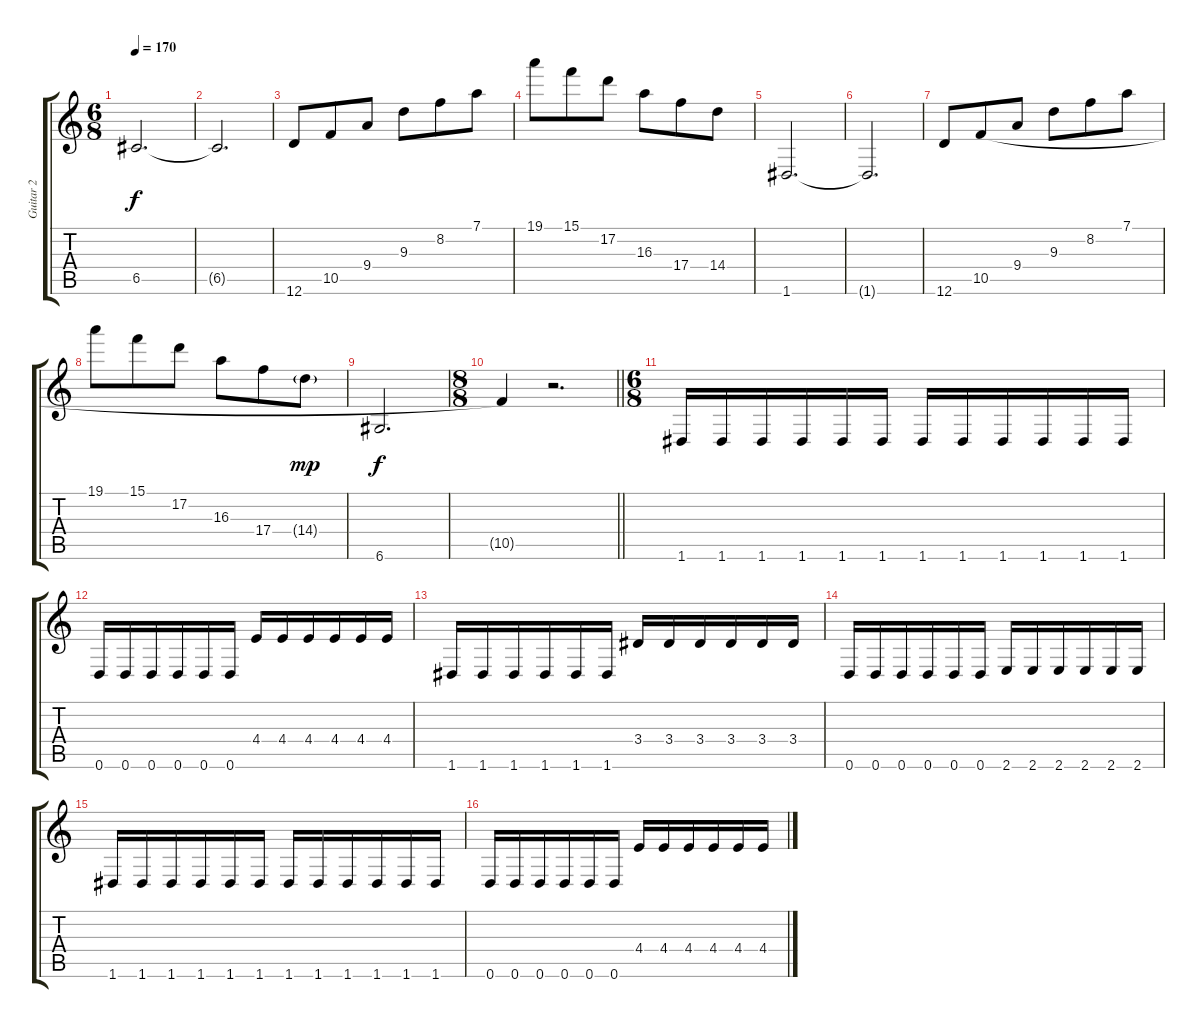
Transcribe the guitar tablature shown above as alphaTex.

\track ("Guitar 2" "Guitar 2") {instrument distortionguitar}
\staff {score tabs}
\tuning (D4 A3 F3 C3 G2 D2) {hide}
\ts (6 8)
\tempo 170
\clef g2
\ks c
6.5.2{d dy f} |
6.5{t}.2{d} |
12.6.8 10.5.8 9.4.8 9.3.8 8.2.8 7.1.8 |
19.1.8 15.1.8 17.2.8 16.3.8 17.4.8 14.4.8 |
1.6.2{d} |
1.6{t}.2{d} |
12.6.8 10.5.8 9.4.8 9.3.8 8.2.8 7.1.8 |
19.1.8 15.1.8 17.2.8 16.3.8 17.4.8 14.4{g}.8{dy mp} |
6.6.2{d dy f} |
\ts (8 8)
\barLineRight lightlight
10.5{t}.4 r.2{d} |
\ts (6 8)
1.6.16 1.6.16 1.6.16 1.6.16 1.6.16 1.6.16 1.6.16 1.6.16 1.6.16 1.6.16 1.6.16 1.6.16 |
0.6.16 0.6.16 0.6.16 0.6.16 0.6.16 0.6.16 4.4.16 4.4.16 4.4.16 4.4.16 4.4.16 4.4.16 |
1.6.16 1.6.16 1.6.16 1.6.16 1.6.16 1.6.16 3.4.16 3.4.16 3.4.16 3.4.16 3.4.16 3.4.16 |
0.6.16 0.6.16 0.6.16 0.6.16 0.6.16 0.6.16 2.6.16 2.6.16 2.6.16 2.6.16 2.6.16 2.6.16 |
1.6.16 1.6.16 1.6.16 1.6.16 1.6.16 1.6.16 1.6.16 1.6.16 1.6.16 1.6.16 1.6.16 1.6.16 |
0.6.16 0.6.16 0.6.16 0.6.16 0.6.16 0.6.16 4.4.16 4.4.16 4.4.16 4.4.16 4.4.16 4.4.16
